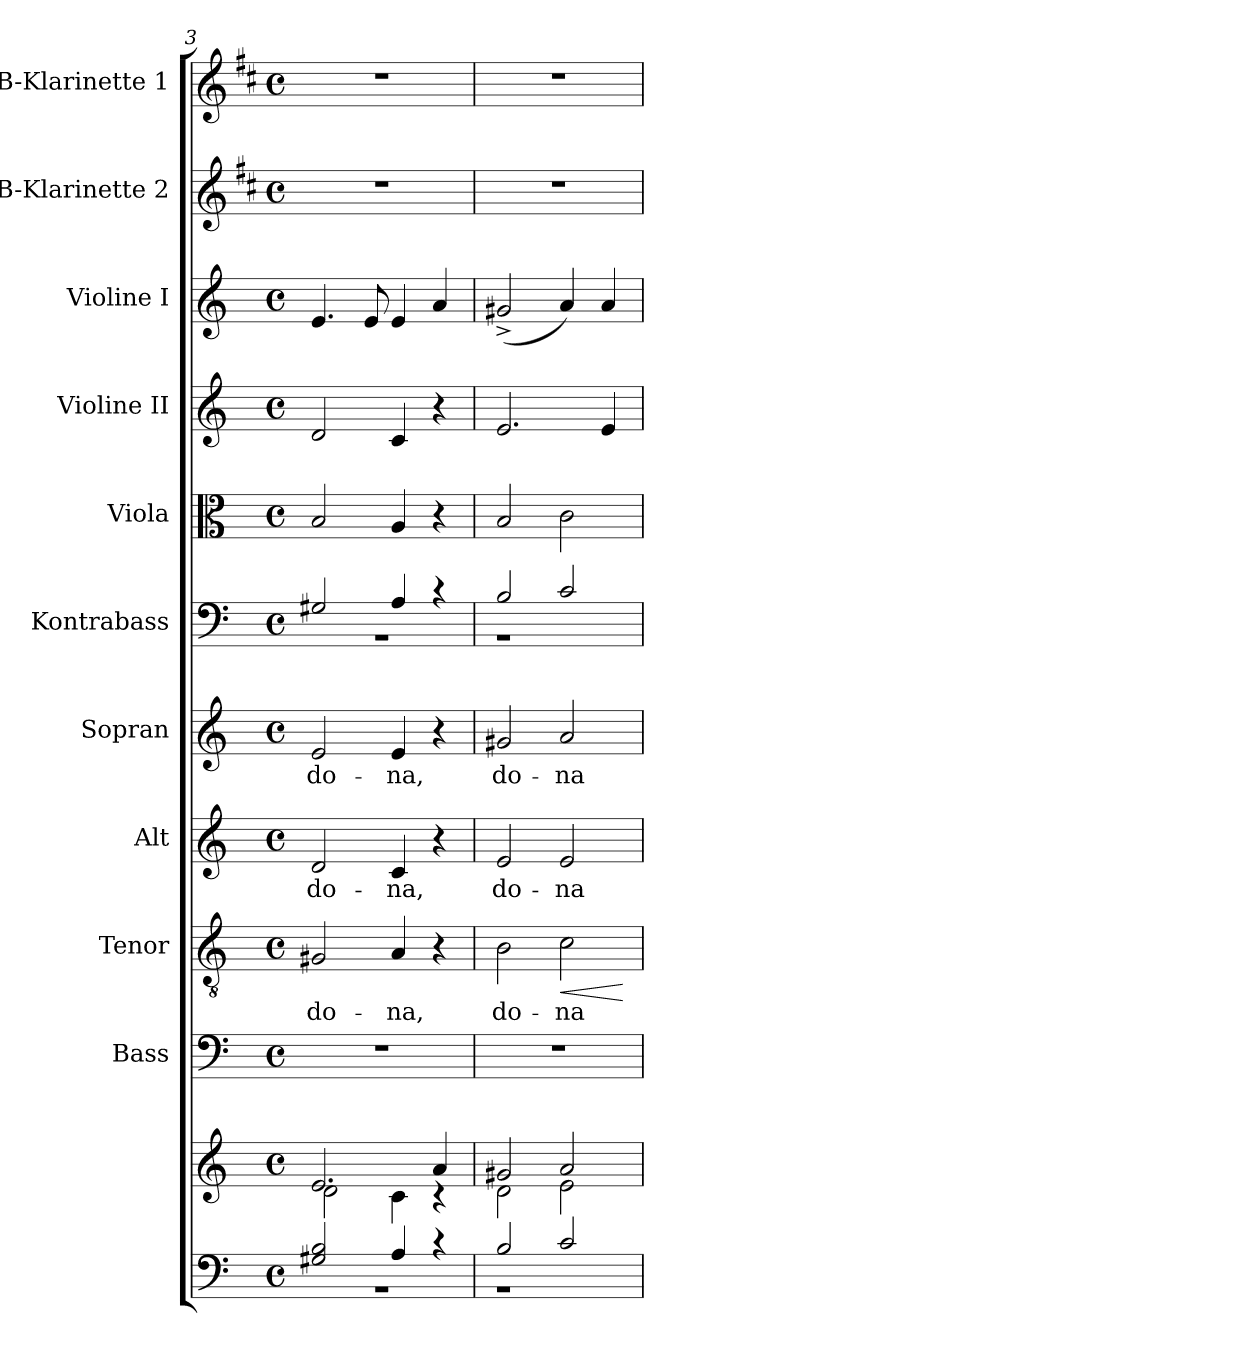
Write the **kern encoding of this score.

**kern	**kern	**kern	**kern	**text	**dynam	**kern	**text	**kern	**text	**kern	**kern	**kern	**kern	**kern	**kern
*part11	*part11	*part10	*part9	*part9	*part9	*part8	*part8	*part7	*part7	*part6	*part5	*part4	*part3	*part2	*part1
*staff12	*staff11	*staff10	*staff9	*staff9	*staff9	*staff8	*staff8	*staff7	*staff7	*staff6	*staff5	*staff4	*staff3	*staff2	*staff1
*	*	*I"Bass	*I"Tenor	*	*	*I"Alt	*	*I"Sopran	*	*I"Kontrabass	*I"Viola	*I"Violine II	*I"Violine I	*I"B-Klarinette 2	*I"B-Klarinette 1
*	*	*I'B.	*I'T.	*	*	*I'A.	*	*I'S.	*	*I'Kb.	*I'Vla.	*I'Vl. II	*I'Vl. I	*I'B Kl. 2	*I'B Kl. 1
*clefF4	*clefG2	*clefF4	*clefGv2	*	*	*clefG2	*	*clefG2	*	*clefF4	*clefC3	*clefG2	*clefG2	*clefG2	*clefG2
*	*	*	*	*	*	*	*	*	*	*ITrd7c12	*	*	*	*ITrd1c2	*ITrd1c2
*k[]	*k[]	*k[]	*k[]	*	*	*k[]	*	*k[]	*	*k[]	*k[]	*k[]	*k[]	*k[]	*k[]
*C:	*C:	*C:	*C:	*	*	*C:	*	*C:	*	*C:	*C:	*C:	*C:	*C:	*C:
*M4/4	*M4/4	*M4/4	*M4/4	*	*	*M4/4	*	*M4/4	*	*M4/4	*M4/4	*M4/4	*M4/4	*M4/4	*M4/4
*met(c)	*met(c)	*met(c)	*met(c)	*	*	*met(c)	*	*met(c)	*	*met(c)	*met(c)	*met(c)	*met(c)	*met(c)	*met(c)
=3	=3	=3	=3	=3	=3	=3	=3	=3	=3	=3	=3	=3	=3	=3	=3
*^	*^	*	*	*	*	*	*	*	*	*	*	*	*	*	*
!	!	!	!	!	!	!LO:LY:b	!	!	!LO:LY:b	!	!LO:LY:b	!	!	!	!	!	!
*	*	*	*	*	*	*	*	*	*	*	*	*^	*	*	*	*	*
2G#X/ 2B/	1rBB	2.e/	2d\	1r	2G#X/	do-	.	2d/	do-	2e/	do-	2GG#X/	1rBB	2B/	2d/	4.e/	1r	1r
.	.	.	.	.	.	.	.	.	.	.	.	.	.	.	.	8e/	.	.
!	!	!	!	!	!	!LO:LY:b	!	!	!LO:LY:b	!	!LO:LY:b	!	!	!	!	!	!	!
4A/	.	.	4c\	.	4A/	-na,	.	4c/	-na,	4e/	-na,	4AA/	.	4A/	4c/	4e/	.	.
4rB	.	4a/	4rc	.	4r	.	.	4r	.	4r	.	4rB	.	4r	4r	4a/	.	.
=4	=4	=4	=4	=4	=4	=4	=4	=4	=4	=4	=4	=4	=4	=4	=4	=4	=4	=4
!	!	!	!	!	!	!LO:LY:b	!	!	!LO:LY:b	!	!LO:LY:b	!	!	!	!	!	!	!
2B/	1rBB	2g#X/	2d\	1r	2B\	do-	.	2e/	do-	2g#X/	do-	2BB/	1rBB	2B/	2.e/	(<2g#X^</	1r	1r
!	!	!	!	!	!	!LO:LY:b	!LO:HP:b	!	!LO:LY:b	!	!LO:LY:b	!	!	!	!	!	!	!
2c/	.	2a/	2e\	.	2c\	-na	<	2e/	-na	2a/	-na	2C/	.	2c\	.	4a/)	.	.
.	.	.	.	.	.	.	.	.	.	.	.	.	.	.	4e/	4a/	.	.
*v	*v	*	*	*	*	*	*	*	*	*	*	*v	*v	*	*	*	*	*
*	*v	*v	*	*	*	*	*	*	*	*	*	*	*	*	*	*
.	.	.	.	.	[	.	.	.	.	.	.	.	.	.	.
=	=	=	=	=	=	=	=	=	=	=	=	=	=	=	=
*-	*-	*-	*-	*-	*-	*-	*-	*-	*-	*-	*-	*-	*-	*-	*-
